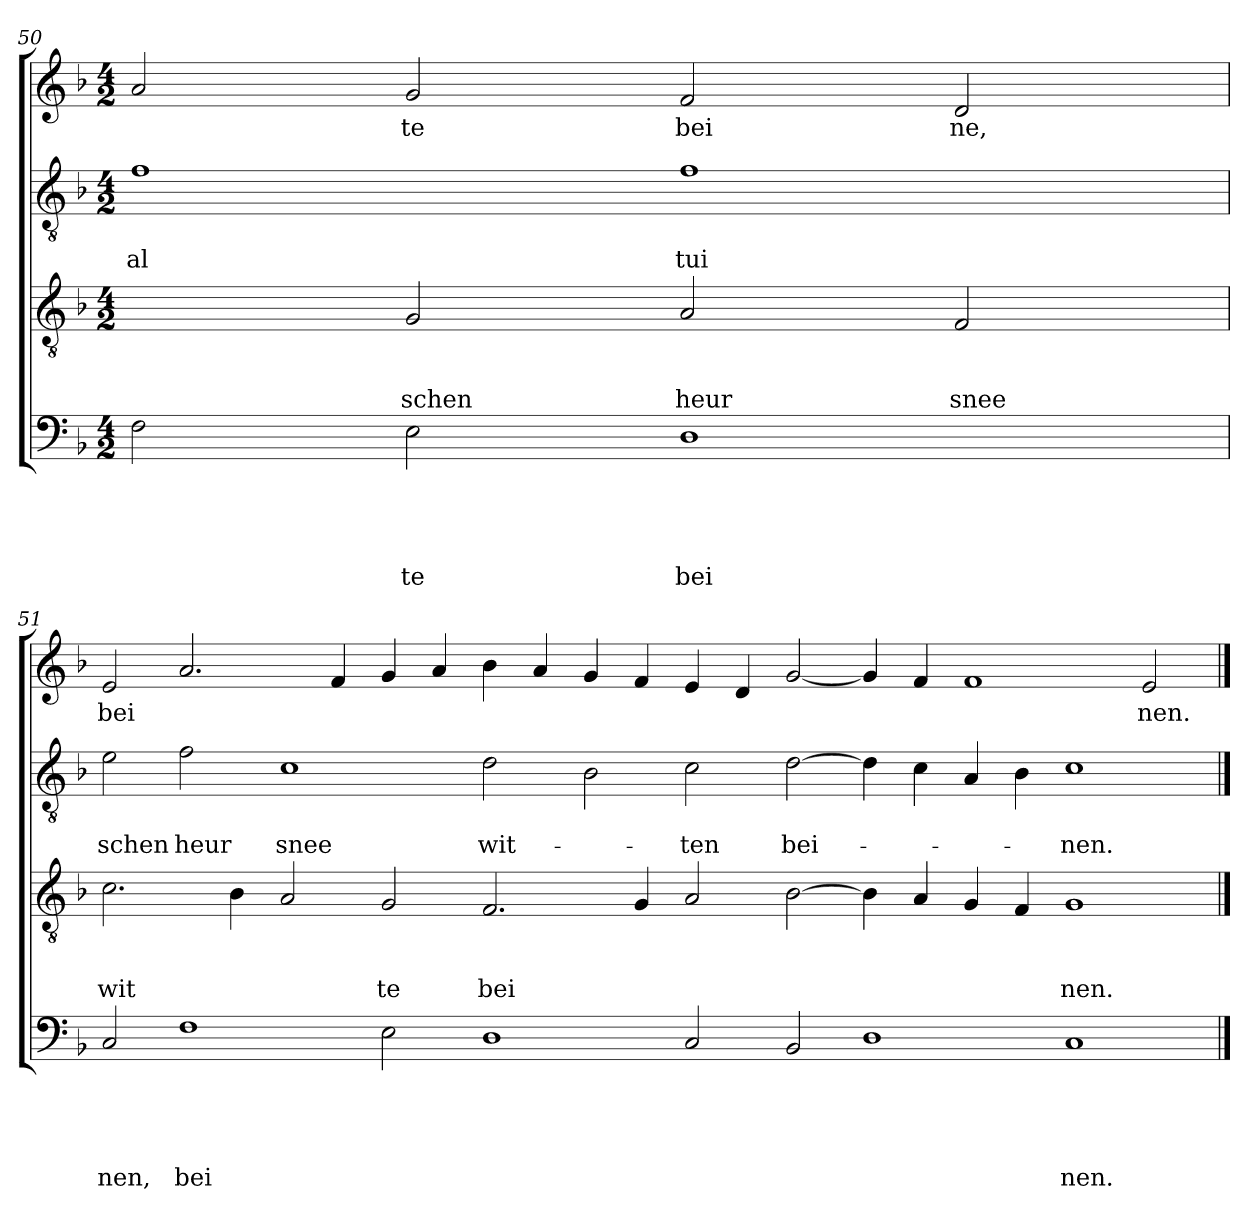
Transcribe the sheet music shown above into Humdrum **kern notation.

**kern	**text	**text	**text	**text	**text	**kern	**text	**text	**text	**kern	**text	**text	**kern	**text
*part4	*part4	*part4	*part4	*part4	*part4	*part3	*part3	*part3	*part3	*part2	*part2	*part2	*part1	*part1
*staff4	*staff4	*staff4	*staff4	*staff4	*staff4	*staff3	*staff3	*staff3	*staff3	*staff2	*staff2	*staff2	*staff1	*staff1
*clefF4	*	*	*	*	*	*clefGv2	*	*	*	*clefGv2	*	*	*clefG2	*
*k[b-]	*	*	*	*	*	*k[b-]	*	*	*	*k[b-]	*	*	*k[b-]	*
*F:	*	*	*	*	*	*F:	*	*	*	*F:	*	*	*F:	*
*M4/2	*	*	*	*	*	*M4/2	*	*	*	*M4/2	*	*	*M4/2	*
=50	=50	=50	=50	=50	=50	=50	=50	=50	=50	=50	=50	=50	=50	=50
!	!	!	!	!	!	!	!	!	!	!	!	!LO:LY:b	!	!
2F\	.	.	.	.	.	2ryy	.	.	.	1f	.	al	2a/	.
!	!	!	!	!	!LO:LY:b	!	!	!	!LO:LY:b	!	!	!	!	!LO:LY:b
2E\	.	.	.	.	te	2G/	.	.	schen	.	.	.	2g/	te
!	!	!	!	!	!LO:LY:b	!	!	!	!LO:LY:b	!	!	!LO:LY:b	!	!LO:LY:b
1D	.	.	.	.	bei	2A/	.	.	heur	1f	.	tui	2f/	bei
!	!	!	!	!	!	!	!	!	!LO:LY:b	!	!	!	!	!LO:LY:b
.	.	.	.	.	.	2F/	.	.	snee	.	.	.	2d/	ne,
!!LO:LB:g=z
=51	=51	=51	=51	=51	=51	=51	=51	=51	=51	=51	=51	=51	=51	=51
!	!	!	!	!	!LO:LY:b	!	!	!	!LO:LY:b	!	!	!LO:LY:b	!	!LO:LY:b
2C/	.	.	.	.	nen,	2.c\	.	.	wit	2e\	.	schen	2e/	bei
!	!	!	!	!	!LO:LY:b	!	!	!	!	!	!	!LO:LY:b	!	!
1F	.	.	.	.	bei	.	.	.	.	2f\	.	heur	2.a/	.
.	.	.	.	.	.	4B-\	.	.	.	.	.	.	.	.
!	!	!	!	!	!	!	!	!	!	!	!	!LO:LY:b	!	!
.	.	.	.	.	.	2A/	.	.	.	1c	.	snee	.	.
.	.	.	.	.	.	.	.	.	.	.	.	.	4f/	.
!	!	!	!	!	!	!	!	!	!LO:LY:b	!	!	!	!	!
2E\	.	.	.	.	.	2G/	.	.	te	.	.	.	4g/	.
.	.	.	.	.	.	.	.	.	.	.	.	.	4a/	.
!	!	!	!	!	!	!	!	!	!LO:LY:b	!	!	!LO:LY:b	!	!
1D	.	.	.	.	.	2.F/	.	.	bei	2d\	.	wit-	4b-\	.
.	.	.	.	.	.	.	.	.	.	.	.	.	4a/	.
.	.	.	.	.	.	.	.	.	.	2B-\	.	.	4g/	.
.	.	.	.	.	.	4G/	.	.	.	.	.	.	4f/	.
!	!	!	!	!	!	!	!	!	!	!	!	!LO:LY:b	!	!
2C/	.	.	.	.	.	2A/	.	.	.	2c\	.	-ten	4e/	.
.	.	.	.	.	.	.	.	.	.	.	.	.	4d/	.
!	!	!	!	!	!	!	!	!	!	!	!	!LO:LY:b	!	!
2BB-/	.	.	.	.	.	[>2B-\	.	.	.	[>2d\	.	bei-	[<2g/	.
1D	.	.	.	.	.	4B-\]	.	.	.	4d\]	.	.	4g/]	.
.	.	.	.	.	.	4A/	.	.	.	4c\	.	.	4f/	.
.	.	.	.	.	.	4G/	.	.	.	4A/	.	.	1f	.
.	.	.	.	.	.	4F/	.	.	.	4B-\	.	.	.	.
!	!	!	!	!	!LO:LY:b	!	!	!	!LO:LY:b	!	!	!LO:LY:b	!	!
1C	.	.	.	.	nen.	1G	.	.	nen.	1c	.	-nen.	.	.
!	!	!	!	!	!	!	!	!	!	!	!	!	!	!LO:LY:b
.	.	.	.	.	.	.	.	.	.	.	.	.	2e/	nen.
==	==	==	==	==	==	==	==	==	==	==	==	==	==	==
*-	*-	*-	*-	*-	*-	*-	*-	*-	*-	*-	*-	*-	*-	*-
